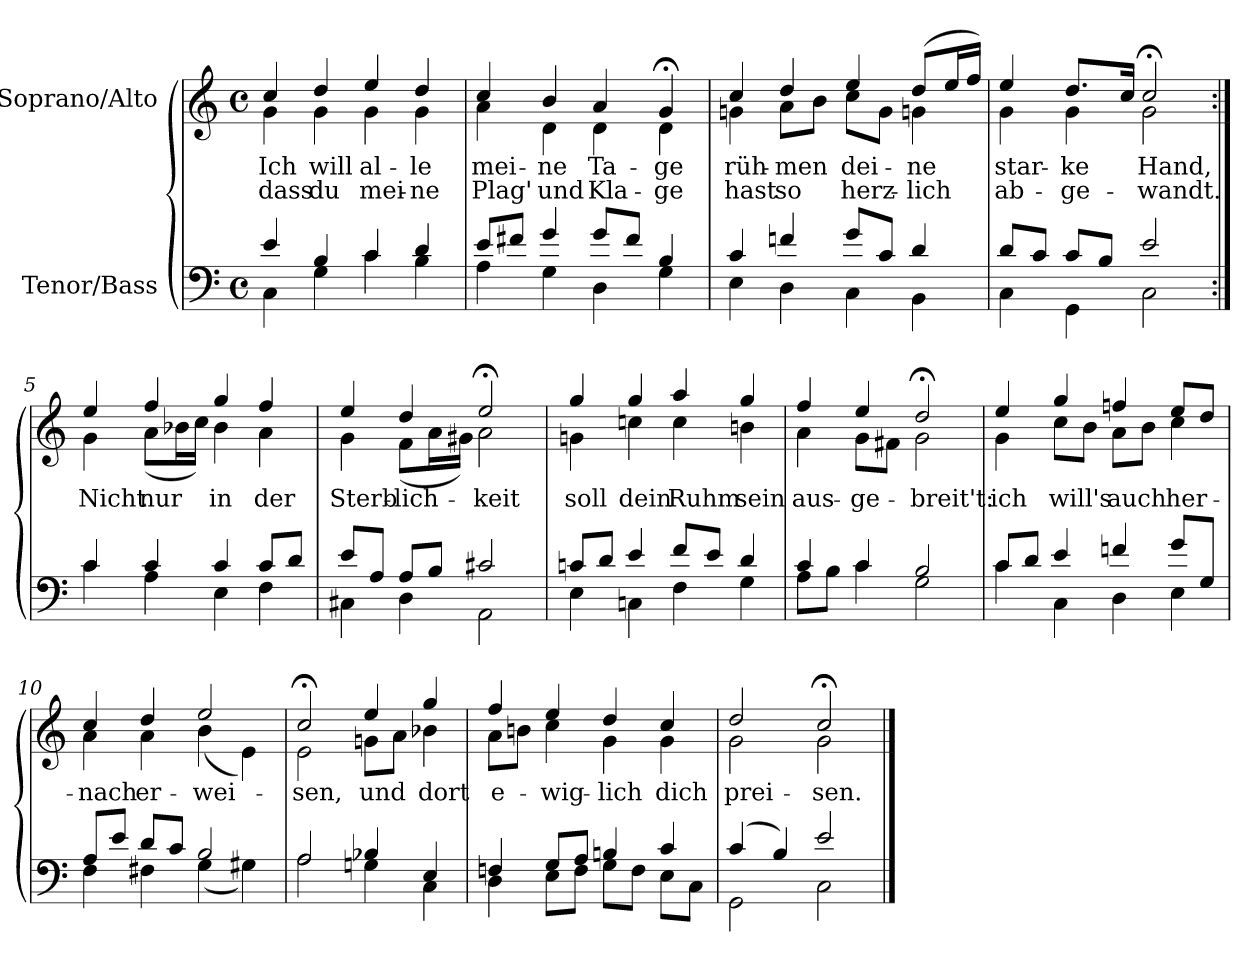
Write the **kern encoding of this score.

**kern	**kern	**text	**text
*part2	*part1	*part1	*part1
*staff2	*staff1	*staff1	*staff1
*I"Tenor/Bass	*I"Soprano/Alto	*	*
*clefF4	*clefG2	*	*
*k[]	*k[]	*	*
*M4/4	*M4/4	*	*
*met(c)	*met(c)	*	*
=1	=1	=1	=1
*^	*	*	*
!	!	!	!LO:LY:b	!LO:LY:b
*	*	*^	*	*
4e/	4C\	4cc/	4g\	Ich	dass
!	!	!	!	!LO:LY:b	!LO:LY:b
4B/	4G\	4dd/	4g\	will	du
!	!	!	!	!LO:LY:b	!LO:LY:b
4c/	4c\	4ee/	4g\	al-	mei-
!	!	!	!	!LO:LY:b	!LO:LY:b
4d/	4B\	4dd/	4g\	-le	-ne
=2	=2	=2	=2	=2	=2
!	!	!	!	!LO:LY:b	!LO:LY:b
8e/L	4A\	4cc/	4a\	mei-	Plag'
8f#X/J	.	.	.	.	.
!	!	!	!	!LO:LY:b	!LO:LY:b
4g/	4G\	4b/	4d\	-ne	und
!	!	!	!	!LO:LY:b	!LO:LY:b
8g/L	4D\	4a/	4d\	Ta-	Kla-
8f#/J	.	.	.	.	.
!	!	!	!	!LO:LY:b	!LO:LY:b
4B/	4G\	4g;</	4d\	-ge	-ge
=3	=3	=3	=3	=3	=3
!	!	!	!	!LO:LY:b	!LO:LY:b
4c/	4E\	4cc/	4gn\	rüh-	hast
!	!	!	!	!LO:LY:b	!LO:LY:b
4fn/	4D\	4dd/	8a\L	-men	so
.	.	.	8b\J	.	.
!	!	!	!	!LO:LY:b	!LO:LY:b
8g/L	4C\	4ee/	8cc\L	dei-	herz-
8c/J	.	.	8g\J	.	.
!	!	!	!	!LO:LY:b	!LO:LY:b
4d/	4BB\	(8dd/L	4gn\	-ne	-lich
.	.	16ee/L	.	.	.
.	.	16ff/JJ)	.	.	.
=4	=4	=4	=4	=4	=4
!	!	!	!	!LO:LY:b	!LO:LY:b
8d/L	4C\	4ee/	4g\	star-	ab-
8c/J	.	.	.	.	.
!	!	!	!	!LO:LY:b	!LO:LY:b
8c/L	4GG\	8.dd/L	4g\	-ke	-ge-
8B/J	.	.	.	.	.
.	.	16cc/Jk	.	.	.
!	!	!	!	!LO:LY:b	!LO:LY:b
2e/	2C\	2cc;</	2g\	Hand,	-wandt.
!!LO:LB:g=z	!!
=5:|!	=5:|!	=5:|!	=5:|!	=5:|!	=5:|!
!	!	!	!	!LO:LY:b	!
4c/	4c\	4ee/	4g\	Nicht	.
!	!	!	!	!LO:LY:b	!
4c/	4A\	4ff/	(8a\L	nur	.
.	.	.	16b-X\L	.	.
.	.	.	16cc\JJ)	.	.
!	!	!	!	!LO:LY:b	!
4c/	4E\	4gg/	4b-\	in	.
!	!	!	!	!LO:LY:b	!
8c/L	4F\	4ff/	4a\	der	.
8d/J	.	.	.	.	.
=6	=6	=6	=6	=6	=6
!	!	!	!	!LO:LY:b	!
8e/L	4C#X\	4ee/	4g\	Sterb-	.
8A/J	.	.	.	.	.
!	!	!	!	!LO:LY:b	!
8A/L	4D\	4dd/	(8f\L	-lich-	.
8B/J	.	.	16a\L	.	.
.	.	.	16g#X\JJ)	.	.
!	!	!	!	!LO:LY:b	!
2c#X/	2AA\	2ee;</	2a\	-keit	.
=7	=7	=7	=7	=7	=7
!	!	!	!	!LO:LY:b	!
8cn/L	4E\	4gg/	4gn\	soll	.
8d/J	.	.	.	.	.
!	!	!	!	!LO:LY:b	!
4e/	4Cn\	4gg/	4ccn\	dein	.
!	!	!	!	!LO:LY:b	!
8f/L	4F\	4aa/	4cc\	Ruhm	.
8e/J	.	.	.	.	.
!	!	!	!	!LO:LY:b	!
4d/	4G\	4gg/	4bn\	sein	.
=8	=8	=8	=8	=8	=8
!	!	!	!	!LO:LY:b	!
4c/	8A\L	4ff/	4a\	aus-	.
.	8B\J	.	.	.	.
!	!	!	!	!LO:LY:b	!
4c/	4c\	4ee/	8g\L	-ge-	.
.	.	.	8f#X\J	.	.
!	!	!	!	!LO:LY:b	!
2B/	2G\	2dd;</	2g\	-breit't:	.
!!LO:LB:g=z	!!
=9	=9	=9	=9	=9	=9
!	!	!	!	!LO:LY:b	!
8c/L	4c\	4ee/	4g\	ich	.
8d/J	.	.	.	.	.
!	!	!	!	!LO:LY:b	!
4e/	4C\	4gg/	8cc\L	will's	.
.	.	.	8b\J	.	.
!	!	!	!	!LO:LY:b	!
4fn/	4D\	4ffn/	8a\L	auch	.
.	.	.	8b\J	.	.
!	!	!	!	!LO:LY:b	!
8g/L	4E\	8ee/L	4cc\	her-	.
8G/J	.	8dd/J	.	.	.
=10	=10	=10	=10	=10	=10
!	!	!	!	!LO:LY:b	!
8A/L	4F\	4cc/	4a\	-nach	.
8e/J	.	.	.	.	.
!	!	!	!	!LO:LY:b	!
8d/L	4F#X\	4dd/	4a\	er-	.
8c/J	.	.	.	.	.
!	!	!	!	!LO:LY:b	!
2B/	(4G\	2ee/	(4b\	-wei-	.
.	4G#X\)	.	4e\)	.	.
=11	=11	=11	=11	=11	=11
!	!	!	!	!LO:LY:b	!
2A/	2A\	2cc;</	2e\	-sen,	.
!	!	!	!	!LO:LY:b	!
4B-X/	4Gn\	4ee/	8gn\L	und	.
.	.	.	8a\J	.	.
!	!	!	!	!LO:LY:b	!
4E/	4C\	4gg/	4b-X\	dort	.
=12	=12	=12	=12	=12	=12
!	!	!	!	!LO:LY:b	!
4Fn/	4D\	4ff/	8a\L	e-	.
.	.	.	8bn\J	.	.
!	!	!	!	!LO:LY:b	!
8G/L	8E\L	4ee/	4cc\	-wig-	.
8A/J	8F\J	.	.	.	.
!	!	!	!	!LO:LY:b	!
4Bn/	8G\L	4dd/	4g\	-lich	.
.	8F\J	.	.	.	.
!	!	!	!	!LO:LY:b	!
4c/	8E\L	4cc/	4g\	dich	.
.	8C\J	.	.	.	.
=13	=13	=13	=13	=13	=13
!	!	!	!	!LO:LY:b	!
(4c/	2GG\	2dd/	2g\	prei-	.
4B/)	.	.	.	.	.
!	!	!	!	!LO:LY:b	!
2e/	2C\	2cc;</	2g\	-sen.	.
*v	*v	*	*	*	*
*	*v	*v	*	*
==	==	==	==
*-	*-	*-	*-
